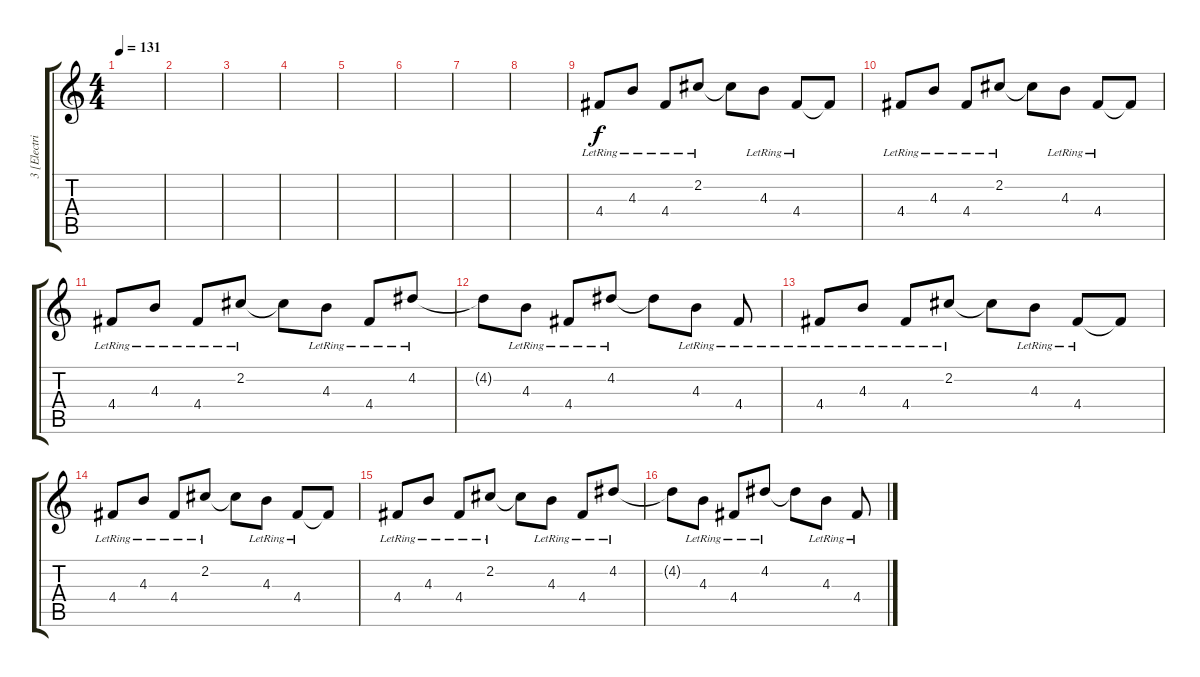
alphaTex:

\track ("3 [Electric]" "3 [Electri") {instrument electricguitarclean}
\staff {score tabs}
\tuning (E4 B3 G3 D3 A2 E2) {hide}
\ts (4 4)
\tempo 131
\clef g2
\ks c
|
|
|
|
|
|
|
|
4.4{lr}.8 4.3{lr}.8 4.4{lr}.8 2.2{lr}.8 2.2{t}.8 4.3{lr}.8 4.4{lr}.8 4.4{t}.8 |
4.4{lr}.8 4.3{lr}.8 4.4{lr}.8 2.2{lr}.8 2.2{t}.8 4.3{lr}.8 4.4{lr}.8 4.4{t}.8 |
4.4{lr}.8 4.3{lr}.8 4.4{lr}.8 2.2{lr}.8 2.2{t}.8 4.3{lr}.8 4.4{lr}.8 4.2{lr}.8 |
4.2{t}.8 4.3{lr}.8 4.4{lr}.8 4.2{lr}.8 4.2{t}.8 4.3{lr}.8 4.4{lr}.8 |
4.4{lr}.8 4.3{lr}.8 4.4{lr}.8 2.2{lr}.8 2.2{t}.8 4.3{lr}.8 4.4{lr}.8 4.4{t}.8 |
4.4{lr}.8 4.3{lr}.8 4.4{lr}.8 2.2{lr}.8 2.2{t}.8 4.3{lr}.8 4.4{lr}.8 4.4{t}.8 |
4.4{lr}.8 4.3{lr}.8 4.4{lr}.8 2.2{lr}.8 2.2{t}.8 4.3{lr}.8 4.4{lr}.8 4.2{lr}.8 |
4.2{t}.8 4.3{lr}.8 4.4{lr}.8 4.2{lr}.8 4.2{t}.8 4.3{lr}.8 4.4{lr}.8
